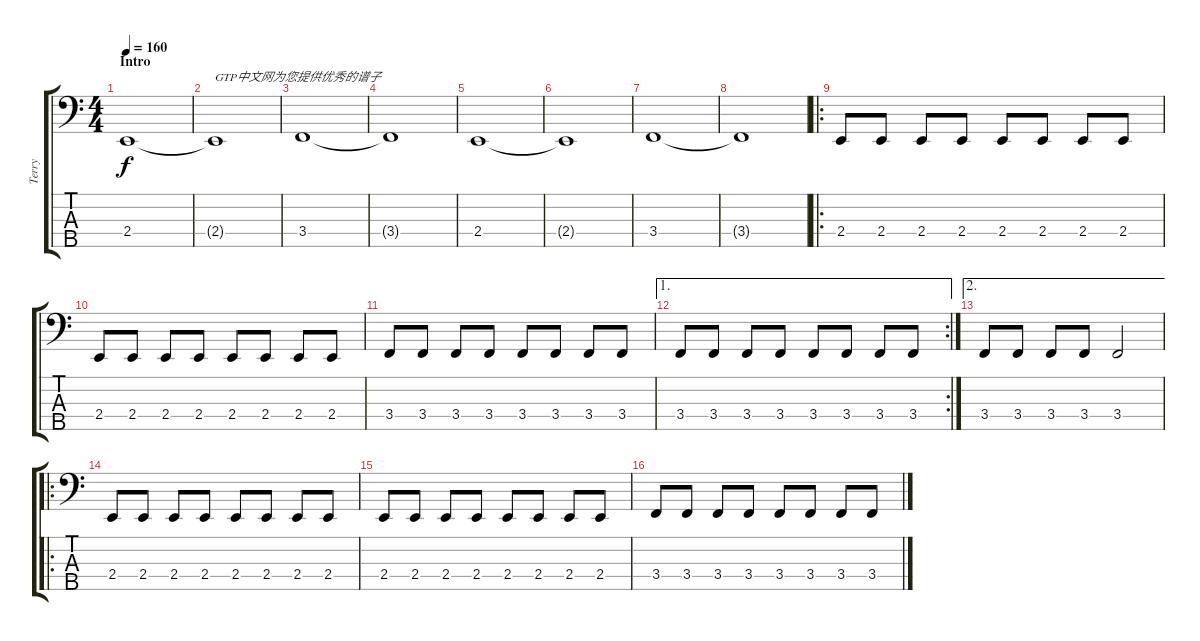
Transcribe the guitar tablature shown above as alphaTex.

\track ("Terry" "Terry") {instrument electricbassfinger}
\staff {score tabs}
\tuning (F2 C2 G1 D1 A0) {hide}
\ts (4 4)
\section ("" "Intro")
\tempo 160
\clef f4
\ks c
2.4.1{dy f instrument electricbassfinger} |
2.4{t}.1{txt "GTP中文网为您提供优秀的谱子"} |
3.4.1 |
3.4{t}.1 |
2.4.1 |
2.4{t}.1 |
3.4.1 |
3.4{t}.1 |
\ro
2.4.8 2.4.8 2.4.8 2.4.8 2.4.8 2.4.8 2.4.8 2.4.8 |
2.4.8 2.4.8 2.4.8 2.4.8 2.4.8 2.4.8 2.4.8 2.4.8 |
3.4.8 3.4.8 3.4.8 3.4.8 3.4.8 3.4.8 3.4.8 3.4.8 |
\ae 1
\rc 2
3.4.8 3.4.8 3.4.8 3.4.8 3.4.8 3.4.8 3.4.8 3.4.8 |
\ae 2
3.4.8 3.4.8 3.4.8 3.4.8 3.4.2 |
\ro
2.4.8 2.4.8 2.4.8 2.4.8 2.4.8 2.4.8 2.4.8 2.4.8 |
2.4.8 2.4.8 2.4.8 2.4.8 2.4.8 2.4.8 2.4.8 2.4.8 |
3.4.8 3.4.8 3.4.8 3.4.8 3.4.8 3.4.8 3.4.8 3.4.8
